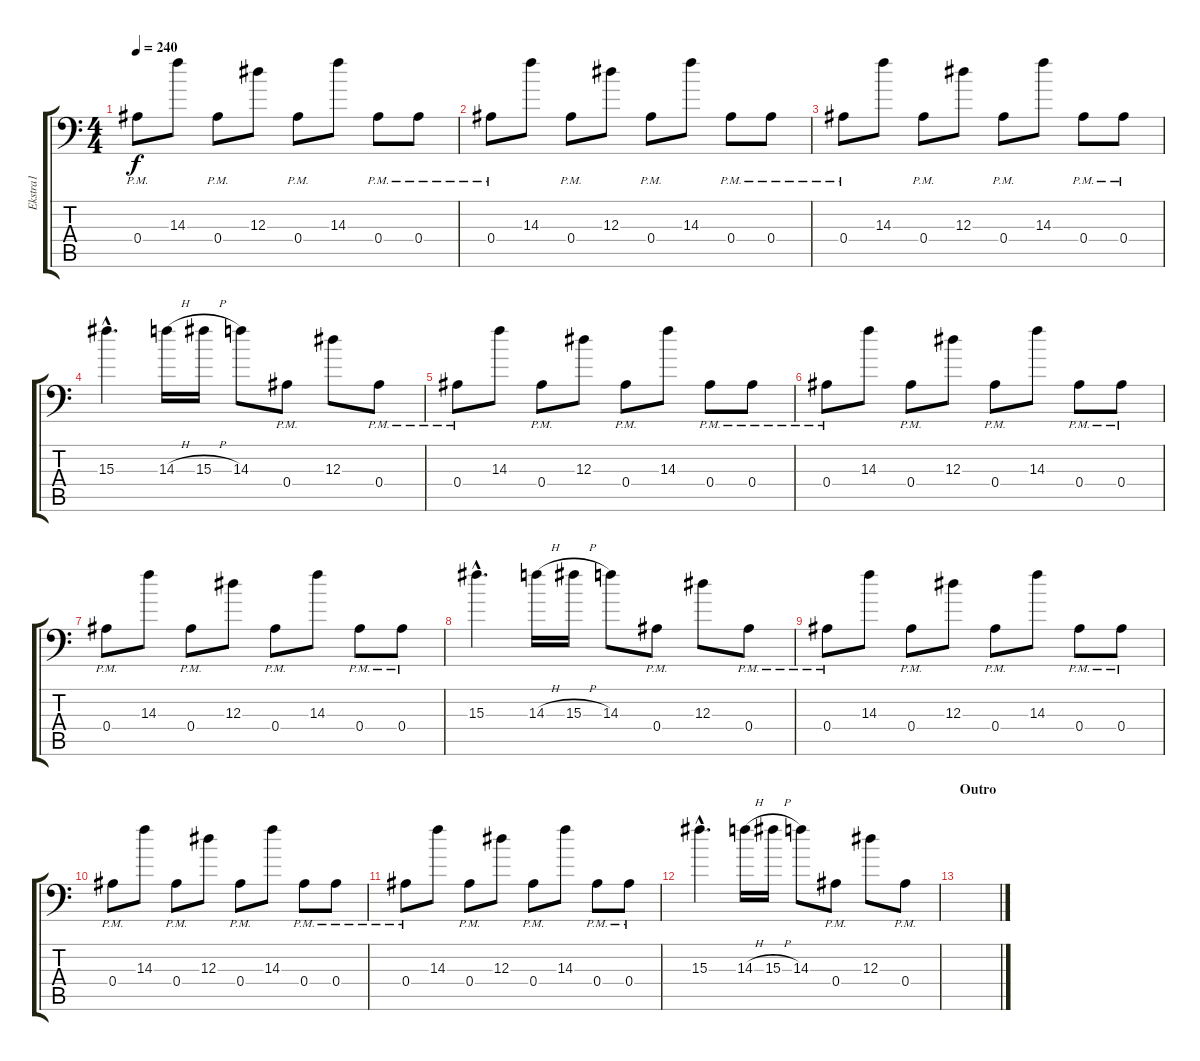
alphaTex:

\track ("Ekstra1" "Ekstra1") {instrument distortionguitar}
\staff {score tabs}
\tuning (C4 G3 Eb3 Bb2 F2 Bb1) {hide}
\ts (4 4)
\tempo 240
\clef f4
\ks c
0.4{pm}.8{dy f} 14.3.8 0.4{pm}.8 12.3.8 0.4{pm}.8 14.3.8 0.4{pm}.8 0.4{pm}.8 |
0.4{pm}.8 14.3.8 0.4{pm}.8 12.3.8 0.4{pm}.8 14.3.8 0.4{pm}.8 0.4{pm}.8 |
0.4{pm}.8 14.3.8 0.4{pm}.8 12.3.8 0.4{pm}.8 14.3.8 0.4{pm}.8 0.4{pm}.8 |
15.3{hac}.4{d} 14.3{h}.16 15.3{h}.16 14.3.8 0.4{pm}.8 12.3.8 0.4{pm}.8 |
0.4{pm}.8 14.3.8 0.4{pm}.8 12.3.8 0.4{pm}.8 14.3.8 0.4{pm}.8 0.4{pm}.8 |
0.4{pm}.8 14.3.8 0.4{pm}.8 12.3.8 0.4{pm}.8 14.3.8 0.4{pm}.8 0.4{pm}.8 |
0.4{pm}.8 14.3.8 0.4{pm}.8 12.3.8 0.4{pm}.8 14.3.8 0.4{pm}.8 0.4{pm}.8 |
15.3{hac}.4{d} 14.3{h}.16 15.3{h}.16 14.3.8 0.4{pm}.8 12.3.8 0.4{pm}.8 |
0.4{pm}.8 14.3.8 0.4{pm}.8 12.3.8 0.4{pm}.8 14.3.8 0.4{pm}.8 0.4{pm}.8 |
0.4{pm}.8 14.3.8 0.4{pm}.8 12.3.8 0.4{pm}.8 14.3.8 0.4{pm}.8 0.4{pm}.8 |
0.4{pm}.8 14.3.8 0.4{pm}.8 12.3.8 0.4{pm}.8 14.3.8 0.4{pm}.8 0.4{pm}.8 |
15.3{hac}.4{d} 14.3{h}.16 15.3{h}.16 14.3.8 0.4{pm}.8 12.3.8 0.4{pm}.8 |
\section ("" "Outro")
